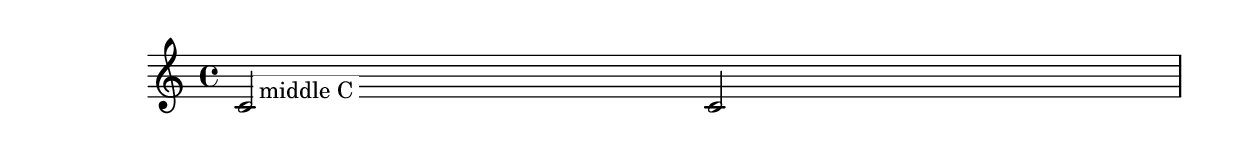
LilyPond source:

%% Do not edit this file; it is auto-generated from LSR http://lsr.dsi.unimi.it
%% This file is in the public domain.
\version "2.13.1"

\header {
  lsrtags = "editorial-annotations, text"

%% Translation of GIT committish: 55ea64f469d9c1703222654c9e5bc8490b04a67a
  texidoces = "
La instrucción @code{\\whiteout} intercala un rectángulo blanco
debajo de un elemento de marcado.  Este rectángulo blanco no tapa
a ningún otro objeto gráfico, puesto que las líneas del pentagrama
están en una capa inferior a la de la mayor parte de los otros
objetos.

"
  doctitlees = "Poner en blanco las líneas del pentagrama utilizando la instrucción \\whiteout"

  texidoc = "
The @code{\\whiteout} command underlays a markup with a white box. 
Since staff lines are in a lower layer than most other grobs, this
white box will not overlap any other grob. 

"
  doctitle = "Blanking staff lines using the \\whiteout command"
} % begin verbatim

\layout { ragged-right = ##f }
\relative c' {
  \override TextScript #'extra-offset = #'(2 . 4)
  c2-\markup { \whiteout \pad-markup #0.5 "middle C" } c
} 
